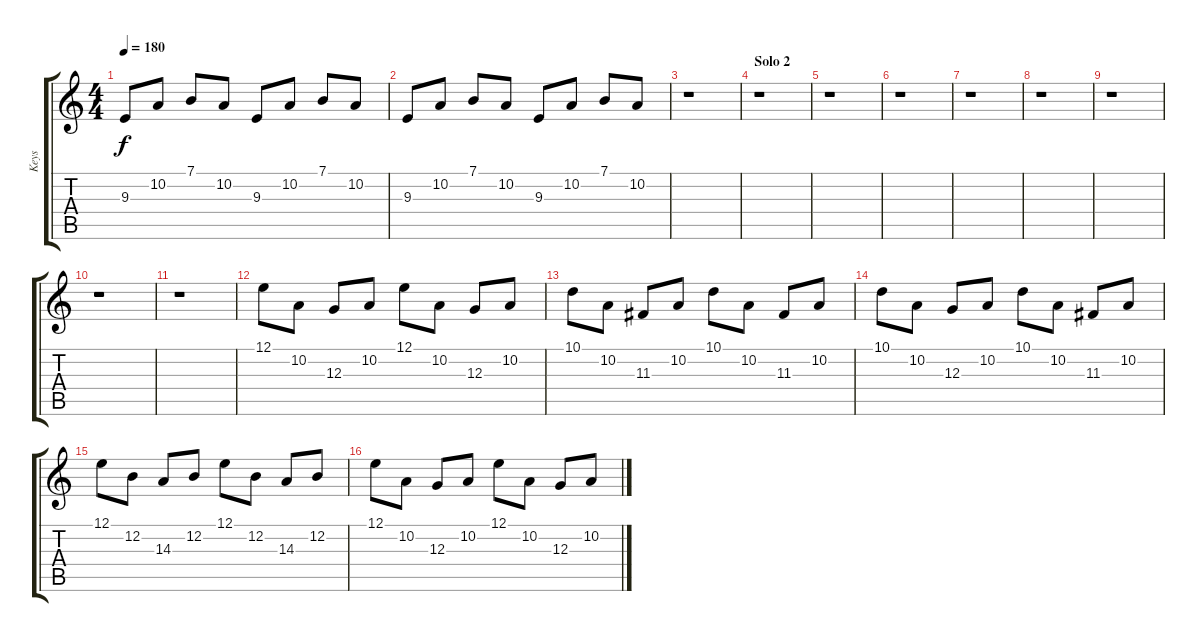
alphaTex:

\track ("Keys" "Keys") {instrument lead2sawtooth}
\staff {score tabs}
\tuning (E4 B3 G3 D3 A2 E2) {hide}
\ts (4 4)
\tempo 180
\clef g2
\ks c
9.3.8{dy f} 10.2.8 7.1.8 10.2.8 9.3.8 10.2.8 7.1.8 10.2.8 |
9.3.8 10.2.8 7.1.8 10.2.8 9.3.8 10.2.8 7.1.8 10.2.8 |
r.1 |
\section ("" "Solo 2")
r.1 |
r.1 |
r.1 |
r.1 |
r.1 |
r.1 |
r.1 |
r.1 |
12.1.8 10.2.8 12.3.8 10.2.8 12.1.8 10.2.8 12.3.8 10.2.8 |
10.1.8 10.2.8 11.3.8 10.2.8 10.1.8 10.2.8 11.3.8 10.2.8 |
10.1.8 10.2.8 12.3.8 10.2.8 10.1.8 10.2.8 11.3.8 10.2.8 |
12.1.8 12.2.8 14.3.8 12.2.8 12.1.8 12.2.8 14.3.8 12.2.8 |
12.1.8 10.2.8 12.3.8 10.2.8 12.1.8 10.2.8 12.3.8 10.2.8
